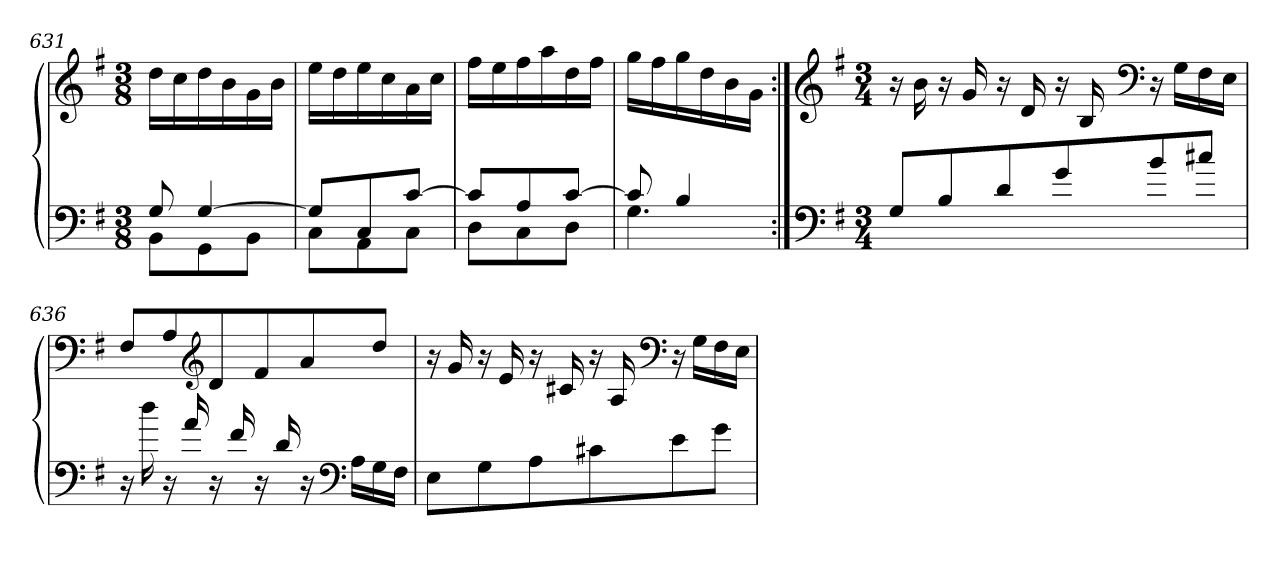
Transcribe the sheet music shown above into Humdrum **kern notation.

**kern	**kern
*part1	*part1
*staff2	*staff1
*clefF4	*clefG2
*k[f#]	*k[f#]
*G:	*G:
*M3/8	*M3/8
=631	=631
*^	*
8G/	8BB\L	16dd\LL
.	.	16cc\
[4G/	8GG\	16dd\
.	.	16b\
.	8BB\J	16g\
.	.	16b\JJ
=632	=632	=632
8G/L]	8C\L	16ee\LL
.	.	16dd\
8C/	8AA\	16ee\
.	.	16cc\
[8c/J	8C\J	16a\
.	.	16cc\JJ
=633	=633	=633
8c/L]	8D\L	16ff#\LL
.	.	16ee\
8A/	8C\	16ff#\
.	.	16aa\
[8c/J	8D\J	16dd\
.	.	16ff#\JJ
=634	=634	=634
8c/]	4.G\	16gg\LL
.	.	16ff#\
4B/	.	16gg\
.	.	16dd\
.	.	16b\
.	.	16g\JJ
*v	*v	*
!!LO:PB:g=z
=635:|!	=635:|!
*clefF4	*clefG2
*k[f#]	*k[f#]
*G:	*G:
*M3/4	*M3/4
8G/L	16r
*	*MM108
.	16b\
8B/	16r
.	16g/
8d/	16r
.	16d/
8g/	16r
.	16B/
*	*clefF4
8b/	16r
.	16G\LL
8cc#X/J	16F#\
.	16E\JJ
=636	=636
16r	8F#/L
16dd\	.
16r	8A/
16a/	.
*	*clefG2
16r	8d/
16f#/	.
16r	8f#/
16d/	.
16r	8a/
*clefF4	*
16A\LL	.
16G\	8dd/J
16F#\JJ	.
=637	=637
8E\L	16r
.	16g/
8G\	16r
.	16e/
8A\	16r
.	16c#X/
8c#X\	16r
.	16A/
*	*clefF4
8e\	16r
.	16G\LL
8g\J	16F#\
.	16E\JJ
=	=
*-	*-
